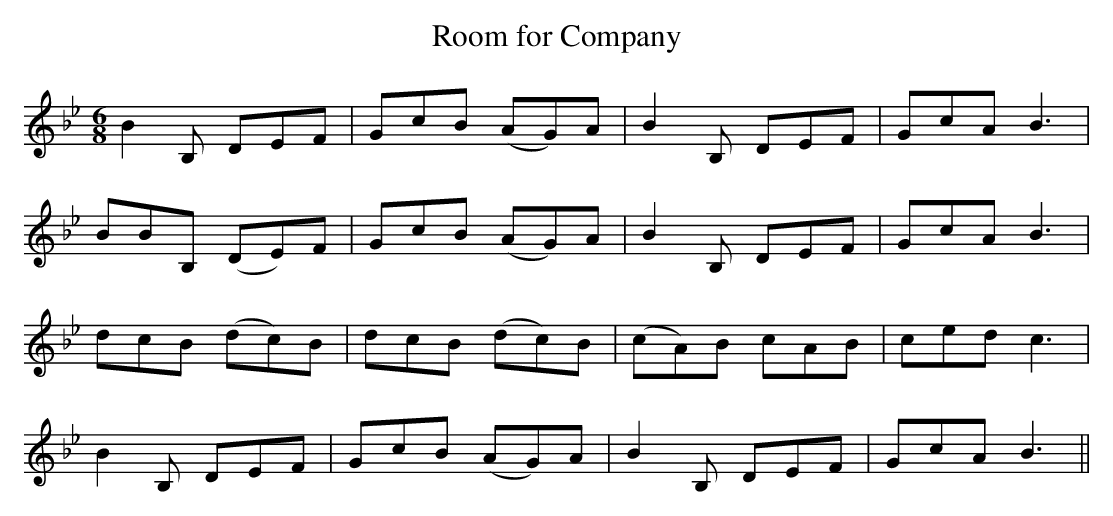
X:1
T:Room for Company
M:6/8
L:1/8
K:Gmin
B2B, DEF|GcB (AG)A|B2B, DEF|GcA B3|
BBB, (DE)F|GcB (AG)A|B2B, DEF|GcA B3|
dcB (dc)B|dcB (dc)B|(cA)B cAB|ced c3|
B2B, DEF|GcB (AG)A|B2B, DEF|GcA B3||
